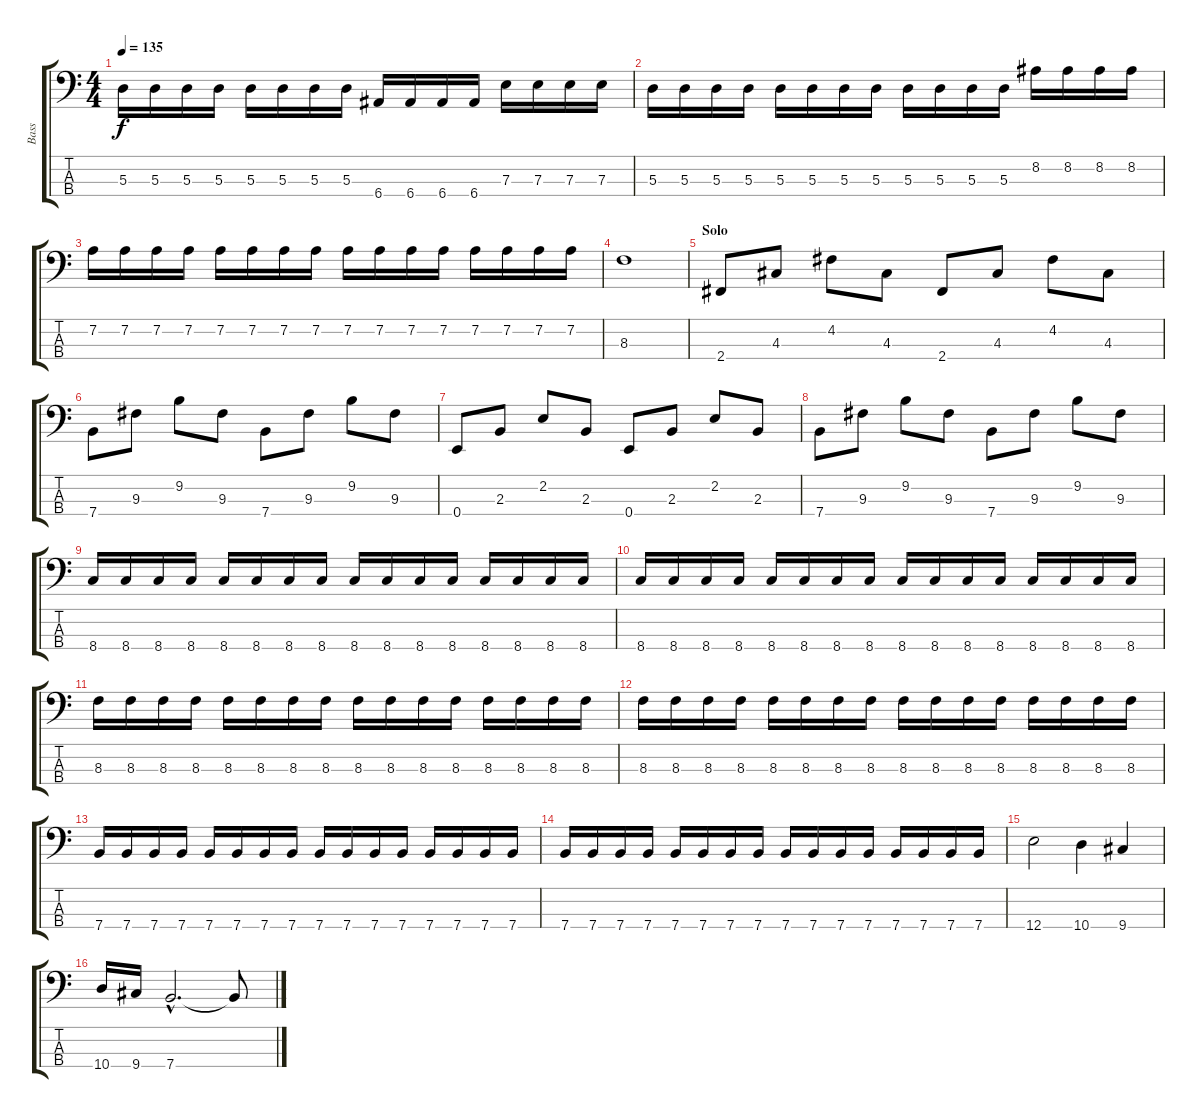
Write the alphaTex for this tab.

\track ("Bass" "Bass") {instrument electricbasspick}
\staff {score tabs}
\tuning (G2 D2 A1 E1) {hide}
\ts (4 4)
\tempo 135
\clef f4
\ks c
5.3.16{dy f} 5.3.16 5.3.16 5.3.16 5.3.16 5.3.16 5.3.16 5.3.16 6.4.16 6.4.16 6.4.16 6.4.16 7.3.16 7.3.16 7.3.16 7.3.16 |
5.3.16 5.3.16 5.3.16 5.3.16 5.3.16 5.3.16 5.3.16 5.3.16 5.3.16 5.3.16 5.3.16 5.3.16 8.2.16 8.2.16 8.2.16 8.2.16 |
7.2.16 7.2.16 7.2.16 7.2.16 7.2.16 7.2.16 7.2.16 7.2.16 7.2.16 7.2.16 7.2.16 7.2.16 7.2.16 7.2.16 7.2.16 7.2.16 |
8.3.1 |
\section ("" "Solo")
2.4.8 4.3.8 4.2.8 4.3.8 2.4.8 4.3.8 4.2.8 4.3.8 |
7.4.8 9.3.8 9.2.8 9.3.8 7.4.8 9.3.8 9.2.8 9.3.8 |
0.4.8 2.3.8 2.2.8 2.3.8 0.4.8 2.3.8 2.2.8 2.3.8 |
7.4.8 9.3.8 9.2.8 9.3.8 7.4.8 9.3.8 9.2.8 9.3.8 |
8.4.16 8.4.16 8.4.16 8.4.16 8.4.16 8.4.16 8.4.16 8.4.16 8.4.16 8.4.16 8.4.16 8.4.16 8.4.16 8.4.16 8.4.16 8.4.16 |
8.4.16 8.4.16 8.4.16 8.4.16 8.4.16 8.4.16 8.4.16 8.4.16 8.4.16 8.4.16 8.4.16 8.4.16 8.4.16 8.4.16 8.4.16 8.4.16 |
8.3.16 8.3.16 8.3.16 8.3.16 8.3.16 8.3.16 8.3.16 8.3.16 8.3.16 8.3.16 8.3.16 8.3.16 8.3.16 8.3.16 8.3.16 8.3.16 |
8.3.16 8.3.16 8.3.16 8.3.16 8.3.16 8.3.16 8.3.16 8.3.16 8.3.16 8.3.16 8.3.16 8.3.16 8.3.16 8.3.16 8.3.16 8.3.16 |
7.4.16 7.4.16 7.4.16 7.4.16 7.4.16 7.4.16 7.4.16 7.4.16 7.4.16 7.4.16 7.4.16 7.4.16 7.4.16 7.4.16 7.4.16 7.4.16 |
7.4.16 7.4.16 7.4.16 7.4.16 7.4.16 7.4.16 7.4.16 7.4.16 7.4.16 7.4.16 7.4.16 7.4.16 7.4.16 7.4.16 7.4.16 7.4.16 |
12.4.2 10.4.4 9.4.4 |
10.4.16 9.4.16 7.4{hac}.2{d} 7.4{t}.8
